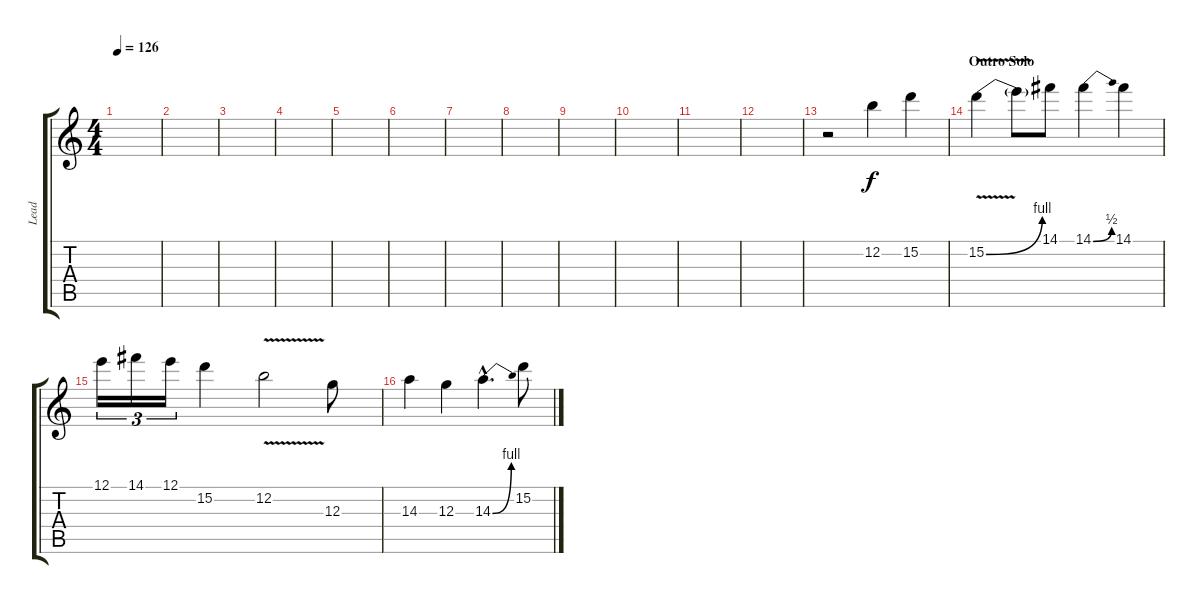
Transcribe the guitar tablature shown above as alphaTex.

\track ("Lead" "Lead") {instrument overdrivenguitar}
\staff {score tabs}
\tuning (E4 B3 G3 D3 A2 E2) {hide}
\ts (4 4)
\tempo 126
\clef g2
\ks c
|
|
|
|
|
|
|
|
|
|
|
|
r.2 12.2.4 15.2.4 |
\section ("" "Outro Solo")
15.2{be (bend 0 0 60 4) v}.4 15.2{t}.8 14.1.8 14.1{be (bend 0 0 60 2)}.4 14.1.4 |
12.1.16{tu (3 2)} 14.1.16{tu (3 2)} 12.1.16{tu (3 2)} 15.2.4 12.2{v}.2 12.3.8 |
14.3.4 12.3.4 14.3{be (bend 0 0 60 4) hac}.4{d} 15.2.8
